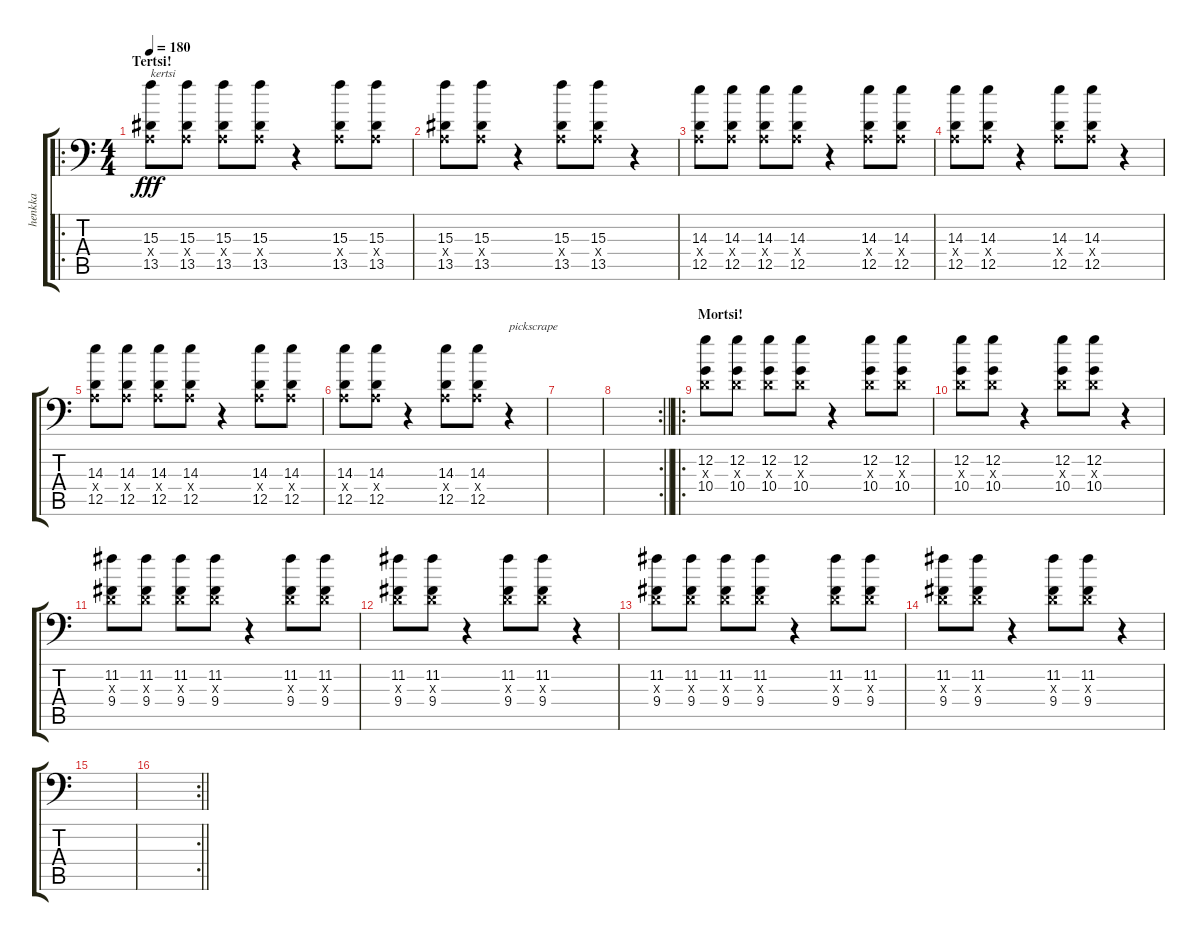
\track ("henkka" "henkka") {instrument distortionguitar}
\staff {score tabs}
\tuning (B3 G3 D3 A2 D2 A1) {hide}
\ro
\ts (4 4)
\section ("" "Tertsi!")
\tempo 180
\clef f4
\ks c
(15.3 0.4{x} 13.5).8{txt "kertsi" dy fff} (15.3 0.4{x} 13.5).8 (15.3 0.4{x} 13.5).8 (15.3 0.4{x} 13.5).8 r.4 (15.3 0.4{x} 13.5).8 (15.3 0.4{x} 13.5).8 |
(15.3 0.4{x} 13.5).8 (15.3 0.4{x} 13.5).8 r.4 (15.3 0.4{x} 13.5).8 (15.3 0.4{x} 13.5).8 r.4 |
(14.3 0.4{x} 12.5).8 (14.3 0.4{x} 12.5).8 (14.3 0.4{x} 12.5).8 (14.3 0.4{x} 12.5).8 r.4 (14.3 0.4{x} 12.5).8 (14.3 0.4{x} 12.5).8 |
(14.3 0.4{x} 12.5).8 (14.3 0.4{x} 12.5).8 r.4 (14.3 0.4{x} 12.5).8 (14.3 0.4{x} 12.5).8 r.4 |
(14.3 0.4{x} 12.5).8 (14.3 0.4{x} 12.5).8 (14.3 0.4{x} 12.5).8 (14.3 0.4{x} 12.5).8 r.4 (14.3 0.4{x} 12.5).8 (14.3 0.4{x} 12.5).8 |
(14.3 0.4{x} 12.5).8 (14.3 0.4{x} 12.5).8 r.4 (14.3 0.4{x} 12.5).8 (14.3 0.4{x} 12.5).8 r.4{txt "pickscrape"} |
|
\rc 2
\barLineRight lightlight
|
\ro
\section ("" "Mortsi!")
(12.2 0.3{x} 10.4).8 (12.2 0.3{x} 10.4).8 (12.2 0.3{x} 10.4).8 (12.2 0.3{x} 10.4).8 r.4 (12.2 0.3{x} 10.4).8 (12.2 0.3{x} 10.4).8 |
(12.2 0.3{x} 10.4).8 (12.2 0.3{x} 10.4).8 r.4 (12.2 0.3{x} 10.4).8 (12.2 0.3{x} 10.4).8 r.4 |
(11.2 0.3{x} 9.4).8 (11.2 0.3{x} 9.4).8 (11.2 0.3{x} 9.4).8 (11.2 0.3{x} 9.4).8 r.4 (11.2 0.3{x} 9.4).8 (11.2 0.3{x} 9.4).8 |
(11.2 0.3{x} 9.4).8 (11.2 0.3{x} 9.4).8 r.4 (11.2 0.3{x} 9.4).8 (11.2 0.3{x} 9.4).8 r.4 |
(11.2 0.3{x} 9.4).8 (11.2 0.3{x} 9.4).8 (11.2 0.3{x} 9.4).8 (11.2 0.3{x} 9.4).8 r.4 (11.2 0.3{x} 9.4).8 (11.2 0.3{x} 9.4).8 |
(11.2 0.3{x} 9.4).8 (11.2 0.3{x} 9.4).8 r.4 (11.2 0.3{x} 9.4).8 (11.2 0.3{x} 9.4).8 r.4 |
|
\rc 2
\barLineRight lightlight
